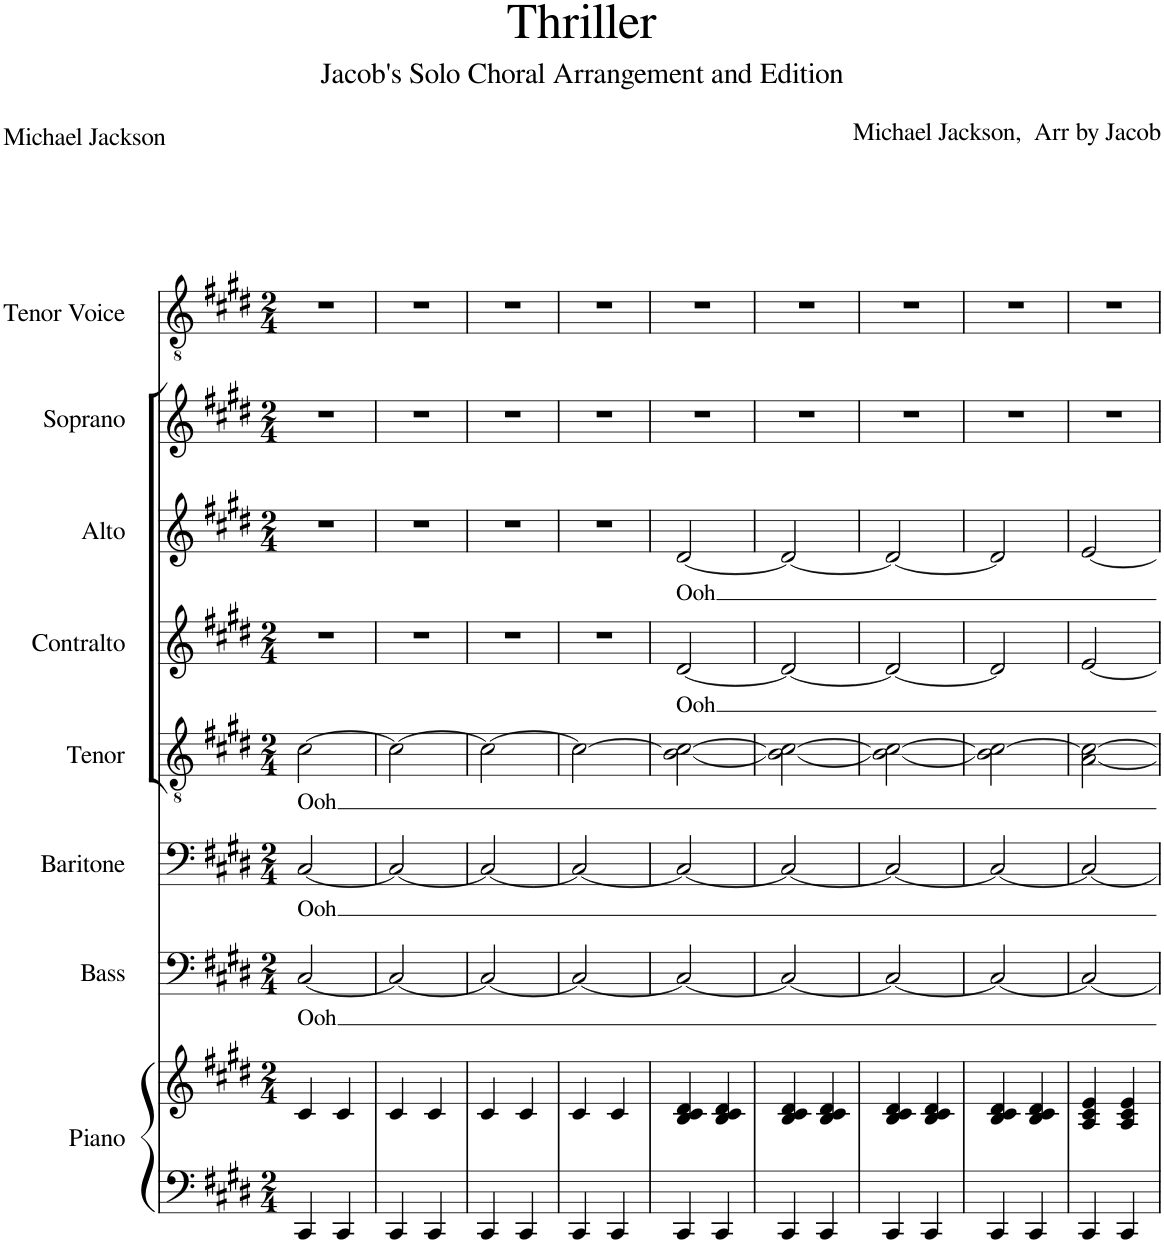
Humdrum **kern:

**kern	**kern	**kern	**text	**kern	**text	**kern	**text	**kern	**text	**kern	**text	**kern	**kern
*part8	*part8	*part7	*part7	*part6	*part6	*part5	*part5	*part4	*part4	*part3	*part3	*part2	*part1
*staff9	*staff8	*staff7	*staff7	*staff6	*staff6	*staff5	*staff5	*staff4	*staff4	*staff3	*staff3	*staff2	*staff1
*I"Piano	*	*I"Bass	*	*I"Baritone	*	*I"Tenor	*	*I"Contralto	*	*I"Alto	*	*I"Soprano	*I"Tenor Voice
*I'Pno.	*	*I'B.	*	*I'Bar.	*	*I'T.	*	*I'Contr.	*	*I'A.	*	*I'S.	*I'T.V.
*clefF4	*clefG2	*clefF4	*	*clefF4	*	*clefGv2	*	*clefG2	*	*clefG2	*	*clefG2	*clefGv2
*k[f#c#g#d#]	*k[f#c#g#d#]	*k[f#c#g#d#]	*	*k[f#c#g#d#]	*	*k[f#c#g#d#]	*	*k[f#c#g#d#]	*	*k[f#c#g#d#]	*	*k[f#c#g#d#]	*k[f#c#g#d#]
*M2/4	*M2/4	*M2/4	*	*M2/4	*	*M2/4	*	*M2/4	*	*M2/4	*	*M2/4	*M2/4
=1	=1	=1	=1	=1	=1	=1	=1	=1	=1	=1	=1	=1	=1
!	!	!	!LO:LY:b	!	!LO:LY:b	!	!LO:LY:b	!	!	!	!	!	!
4CC#/	4c#/	[2C#/	Ooh	[2C#/	Ooh	[2c#\	Ooh	2r	.	2r	.	2r	2r
4CC#/	4c#/	.	.	.	.	.	.	.	.	.	.	.	.
=2	=2	=2	=2	=2	=2	=2	=2	=2	=2	=2	=2	=2	=2
4CC#/	4c#/	2C#/_	.	2C#/_	.	2c#\_	.	2r	.	2r	.	2r	2r
4CC#/	4c#/	.	.	.	.	.	.	.	.	.	.	.	.
=3	=3	=3	=3	=3	=3	=3	=3	=3	=3	=3	=3	=3	=3
4CC#/	4c#/	2C#/_	.	2C#/_	.	2c#\_	.	2r	.	2r	.	2r	2r
4CC#/	4c#/	.	.	.	.	.	.	.	.	.	.	.	.
=4	=4	=4	=4	=4	=4	=4	=4	=4	=4	=4	=4	=4	=4
4CC#/	4c#/	2C#/_	.	2C#/_	.	2c#\_	.	2r	.	2r	.	2r	2r
4CC#/	4c#/	.	.	.	.	.	.	.	.	.	.	.	.
=5	=5	=5	=5	=5	=5	=5	=5	=5	=5	=5	=5	=5	=5
!	!	!	!	!	!	!	!	!	!LO:LY:b	!	!LO:LY:b	!	!
4CC#/	4B/ 4c#/ 4d#/	2C#/_	.	2C#/_	.	[2B\ 2c#\_	.	[2d#/	Ooh	[2d#/	Ooh	2r	2r
4CC#/	4B/ 4c#/ 4d#/	.	.	.	.	.	.	.	.	.	.	.	.
=6	=6	=6	=6	=6	=6	=6	=6	=6	=6	=6	=6	=6	=6
4CC#/	4B/ 4c#/ 4d#/	2C#/_	.	2C#/_	.	2B\_ 2c#\_	.	2d#/_	.	2d#/_	.	2r	2r
4CC#/	4B/ 4c#/ 4d#/	.	.	.	.	.	.	.	.	.	.	.	.
=7	=7	=7	=7	=7	=7	=7	=7	=7	=7	=7	=7	=7	=7
4CC#/	4B/ 4c#/ 4d#/	2C#/_	.	2C#/_	.	2B\_ 2c#\_	.	2d#/_	.	2d#/_	.	2r	2r
4CC#/	4B/ 4c#/ 4d#/	.	.	.	.	.	.	.	.	.	.	.	.
=8	=8	=8	=8	=8	=8	=8	=8	=8	=8	=8	=8	=8	=8
4CC#/	4B/ 4c#/ 4d#/	2C#/_	.	2C#/_	.	2B\] 2c#\_	.	2d#/]	.	2d#/]	.	2r	2r
4CC#/	4B/ 4c#/ 4d#/	.	.	.	.	.	.	.	.	.	.	.	.
=9	=9	=9	=9	=9	=9	=9	=9	=9	=9	=9	=9	=9	=9
4CC#/	4A/ 4c#/ 4e/	2C#/_	.	2C#/_	.	[2A\ 2c#\_	.	[2e/	.	[2e/	.	2r	2r
4CC#/	4A/ 4c#/ 4e/	.	.	.	.	.	.	.	.	.	.	.	.
=	=	=	=	=	=	=	=	=	=	=	=	=	=
*-	*-	*-	*-	*-	*-	*-	*-	*-	*-	*-	*-	*-	*-
